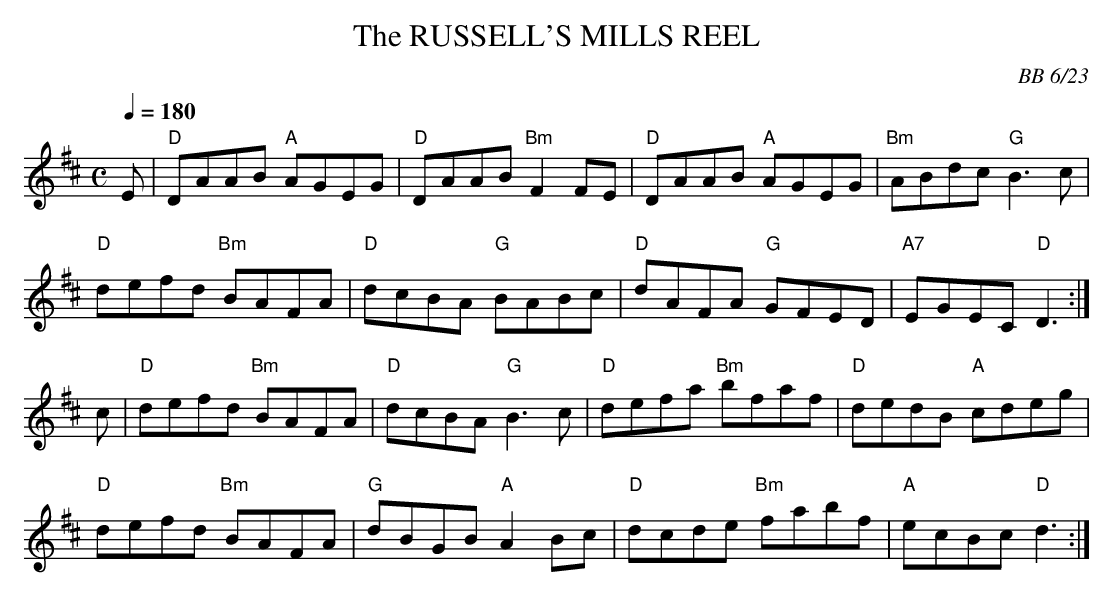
X:1
T:RUSSELL'S MILLS REEL, The
C:BB 6/23
M:C
L:1/8
Q:1/4=180
K:D
E|"D"DAAB "A"AGEG|"D"DAAB "Bm"F2FE|"D"DAAB "A"AGEG|"Bm"ABdc "G"B3c|
"D"defd "Bm"BAFA|"D"dcBA "G"BABc|"D"dAFA "G"GFED|"A7"EGEC "D"D3:|
c|"D"defd "Bm"BAFA|"D"dcBA "G"B3c|"D"defa "Bm"bfaf|"D"dedB "A"cdeg|
"D"defd "Bm"BAFA|"G"dBGB "A"A2Bc|"D"dcde "Bm"fabf|"A"ecBc "D"d3:|
